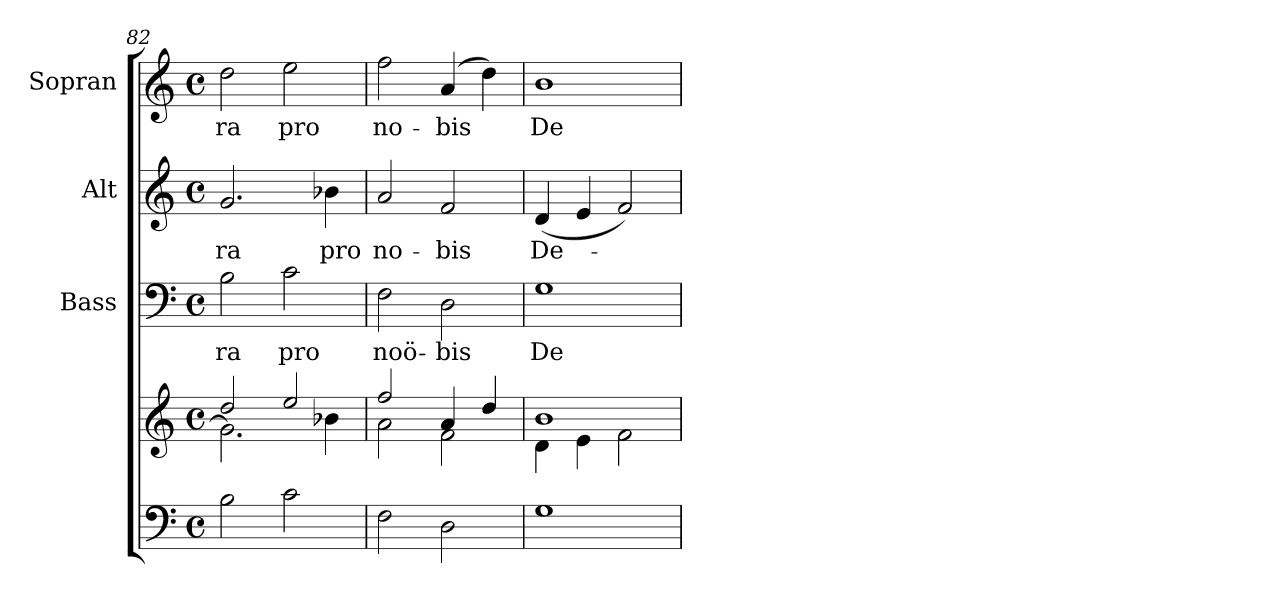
**kern	**kern	**kern	**text	**kern	**text	**kern	**text
*part4	*part4	*part3	*part3	*part2	*part2	*part1	*part1
*staff5	*staff4	*staff3	*staff3	*staff2	*staff2	*staff1	*staff1
*	*	*I"Bass	*	*I"Alt	*	*I"Sopran	*
*	*	*I'B.	*	*I'A.	*	*I'S.	*
*clefF4	*clefG2	*clefF4	*	*clefG2	*	*clefG2	*
*k[]	*k[]	*k[]	*	*k[]	*	*k[]	*
*C:	*C:	*C:	*	*C:	*	*C:	*
*M4/4	*M4/4	*M4/4	*	*M4/4	*	*M4/4	*
*met(c)	*met(c)	*met(c)	*	*met(c)	*	*met(c)	*
=82	=82	=82	=82	=82	=82	=82	=82
*	*^	*	*	*	*	*	*
!	!	!	!	!LO:LY:b	!	!LO:LY:b	!	!LO:LY:b
2B\	2dd/	2.g\]	2B\	-ra	2.g/	-ra	2dd\	-ra
!	!	!	!	!LO:LY:b	!	!	!	!LO:LY:b
2c\	2ee/	.	2c\	pro	.	.	2ee\	pro
!	!	!	!	!	!	!LO:LY:b	!	!
.	.	4b-X\	.	.	4b-X\	pro	.	.
=83	=83	=83	=83	=83	=83	=83	=83	=83
!	!	!	!	!LO:LY:b	!	!LO:LY:b	!	!LO:LY:b
2F\	2ff/	2a\	2F\	noö-	2a/	no-	2ff\	no-
!	!	!	!	!LO:LY:b	!	!LO:LY:b	!	!LO:LY:b
2D\	4a/	2f\	2D\	-bis	2f/	-bis	(4a/	-bis
.	4dd/	.	.	.	.	.	4dd\)	.
=84	=84	=84	=84	=84	=84	=84	=84	=84
!	!	!	!	!LO:LY:b	!	!LO:LY:b	!	!LO:LY:b
1G	1b	4d\	1G	De-	(<4d/	De-	1b	De-
.	.	4e\	.	.	4e/	.	.	.
.	.	2f\	.	.	2f/)	.	.	.
*	*v	*v	*	*	*	*	*	*
=	=	=	=	=	=	=	=
*-	*-	*-	*-	*-	*-	*-	*-
